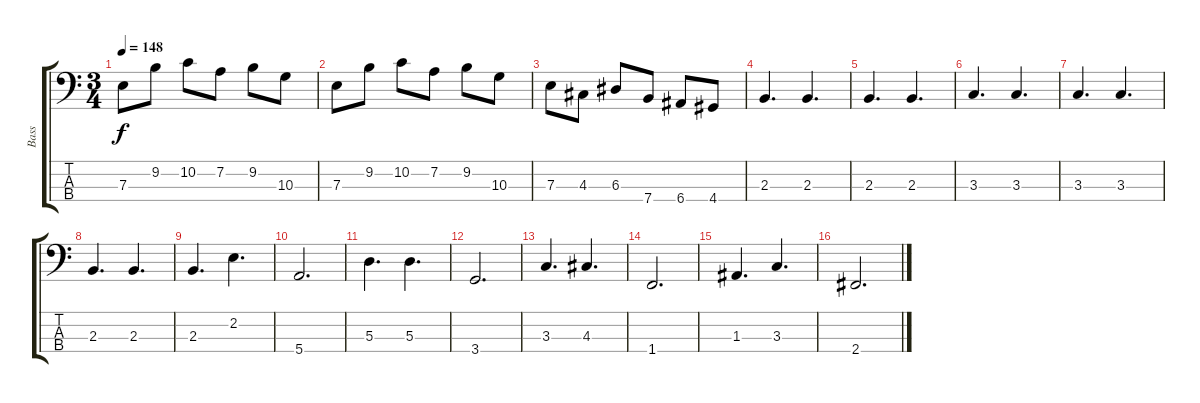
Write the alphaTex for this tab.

\track ("Bass" "Bass") {instrument fretlessbass}
\staff {score tabs}
\tuning (G2 D2 A1 E1) {hide}
\ts (3 4)
\tempo 148
\clef f4
\ks c
7.3.8{dy f} 9.2.8 10.2.8 7.2.8 9.2.8 10.3.8 |
7.3.8 9.2.8 10.2.8 7.2.8 9.2.8 10.3.8 |
7.3.8 4.3.8 6.3.8 7.4.8 6.4.8 4.4.8 |
2.3.4{d} 2.3.4{d} |
2.3.4{d} 2.3.4{d} |
3.3.4{d} 3.3.4{d} |
3.3.4{d} 3.3.4{d} |
2.3.4{d} 2.3.4{d} |
2.3.4{d} 2.2.4{d} |
5.4.2{d} |
5.3.4{d} 5.3.4{d} |
3.4.2{d} |
3.3.4{d} 4.3.4{d} |
1.4.2{d} |
1.3.4{d} 3.3.4{d} |
2.4.2{d}
